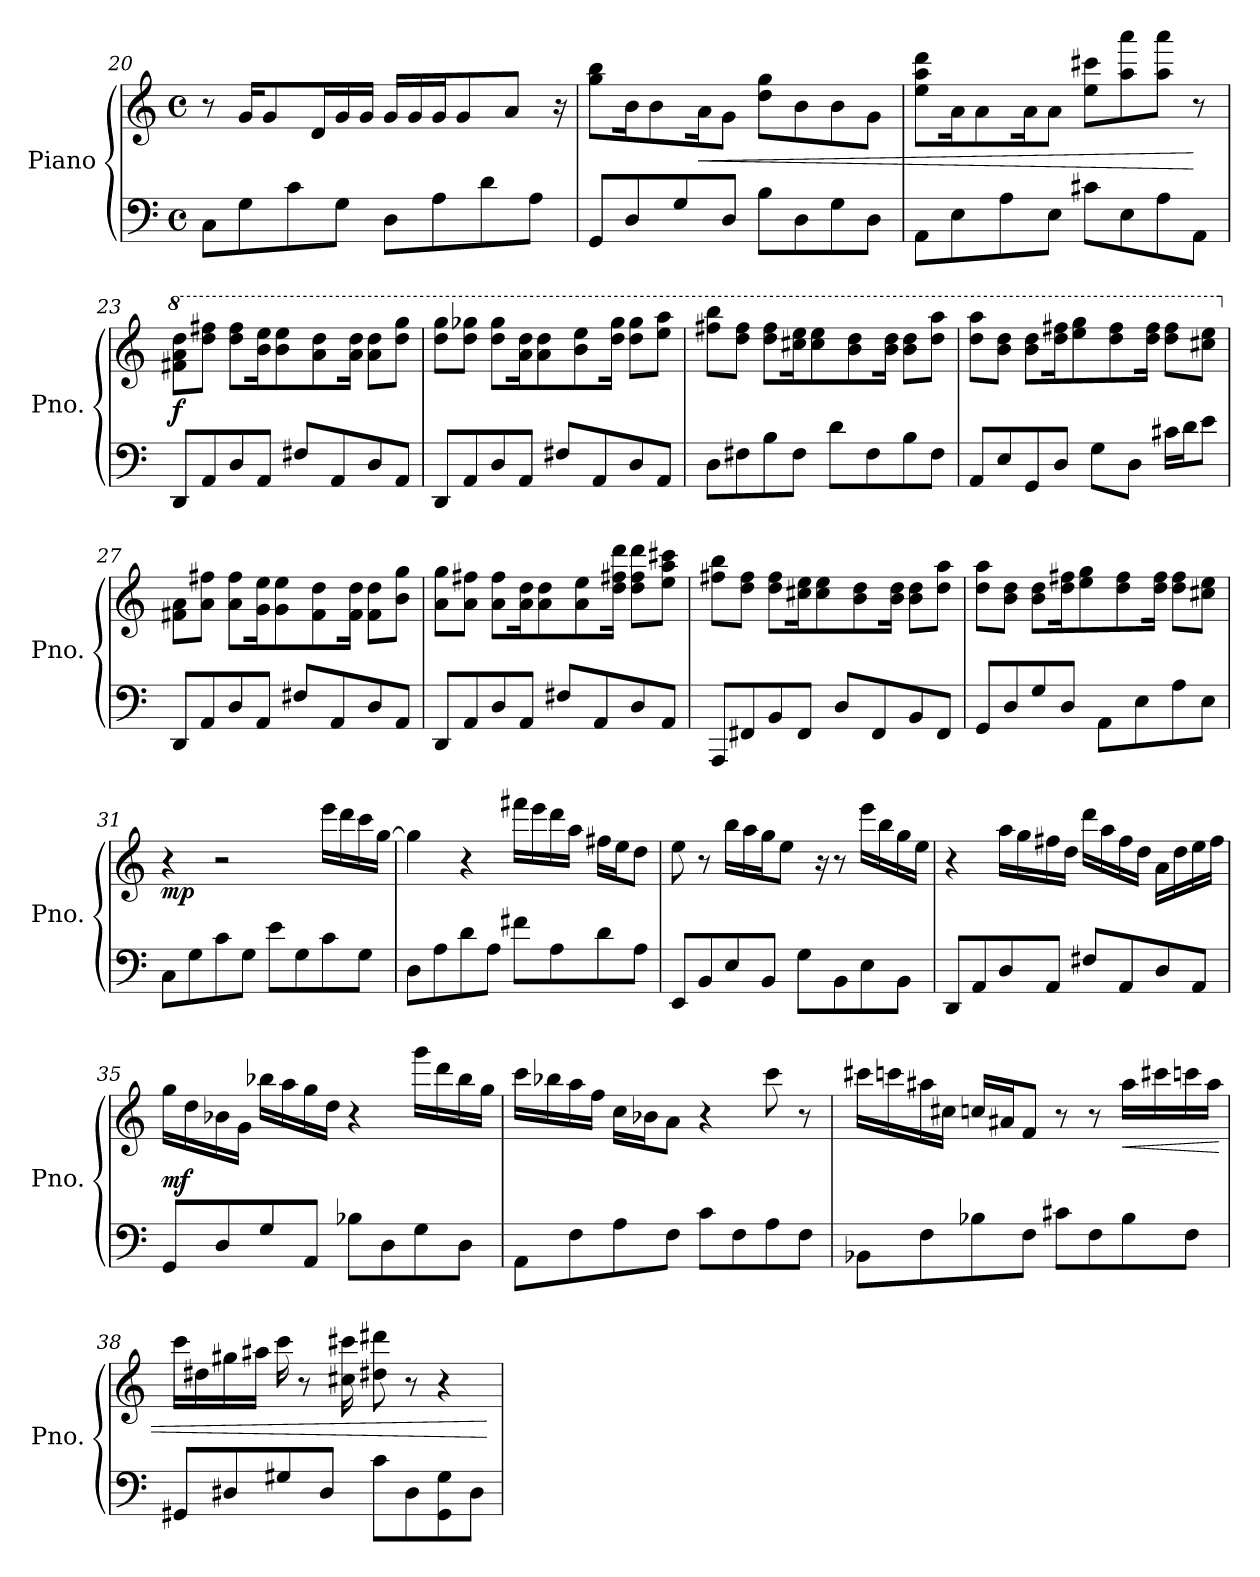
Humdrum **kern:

**kern	**kern	**dynam
*part1	*part1	*part1
*staff2	*staff1	*staff1/2
*I"Piano	*	*
*I'Pno.	*	*
!!LO:LB:g=z
*clefF4	*clefG2	*
*k[]	*k[]	*
*M4/4	*M4/4	*
*met(c)	*met(c)	*
=20	=20	=20
8C\L	8r	.
8G\	16g/KL	.
.	8g/	.
8c\	.	.
.	16d/L	.
8G\J	16g/	.
.	16g/JJ	.
8D\L	16g/LL	.
.	16g/	.
8A\	16g/J	.
.	8g/	.
8d\	.	.
.	8a/J	.
8A\J	.	.
.	16r	.
=21	=21	=21
8GG/L	8gg\ 8bb\L	.
8D/	16b\K	.
.	8b\	.
8G/	.	.
!	!	!LO:HP:b
.	16a\K	<
8D/J	8g\J	.
8B\L	8dd\ 8gg\L	.
8D\	8b\	.
8G\	8b\	.
8D\J	8g\J	.
=22	=22	=22
8AA\L	8ee\ 8aa\ 8ddd\L	.
8E\	16a\K	.
.	8a\	.
8A\	.	.
.	16a\K	.
8E\J	8a\J	.
8c#X\L	8ee\ 8ccc#X\L	.
8E\	8aa\ 8aaa\	.
8A\	8aa\ 8aaa\J	.
8AA\J	8r	[
=23	=23	=23
*	*8va	*
!	!	!LO:DY:a=2
8DD/L	8ff#X\ 8aa\ 8ddd\L	f
8AA/	8ddd\ 8fff#X\J	.
8D/	8ddd\ 8fff#\L	.
8AA/J	16bb\ 16eee\K	.
.	8bb\ 8eee\	.
8F#X/L	.	.
.	8aa\ 8ddd\	.
8AA/	.	.
.	16aa\ 16ddd\Jk	.
8D/	8aa\ 8ddd\L	.
8AA/J	8ddd\ 8ggg\J	.
!!LO:PB:g=z
=24	=24	=24
8DD/L	8ddd\ 8ggg\L	.
8AA/	8ddd\ 8ggg-X\J	.
8D/	8ddd\ 8ggg-\L	.
8AA/J	16aa\ 16ddd\K	.
.	8aa\ 8ddd\	.
8F#X/L	.	.
.	8bb\ 8eee\	.
8AA/	.	.
.	16ddd\ 16ggg-\Jk	.
8D/	8ddd\ 8ggg-\L	.
8AA/J	8eee\ 8aaa\J	.
=25	=25	=25
8D\L	8fff#X\ 8bbb\L	.
8F#X\	8ddd\ 8fff#\J	.
8B\	8ddd\ 8fff#\L	.
8F#\J	16ccc#X\ 16eee\K	.
.	8ccc#\ 8eee\	.
8d\L	.	.
.	8bb\ 8ddd\	.
8F#\	.	.
.	16bb\ 16ddd\Jk	.
8B\	8bb\ 8ddd\L	.
8F#\J	8ddd\ 8aaa\J	.
=26	=26	=26
8AA/L	8ddd\ 8aaa\L	.
8E/	8bb\ 8ddd\J	.
8GG/	8bb\ 8ddd\L	.
8D/J	16ddd\ 16fff#X\K	.
.	8eee\ 8ggg\	.
8G\L	.	.
.	8ddd\ 8fff#\	.
8D\J	.	.
.	16ddd\ 16fff#\Jk	.
16c#X\LL	8ddd\ 8fff#\L	.
16d\J	.	.
8e\J	8ccc#X\ 8eee\J	.
=27	=27	=27
*	*X8va	*
8DD/L	8f#X\ 8a\L	.
8AA/	8a\ 8ff#X\J	.
8D/	8a\ 8ff#\L	.
8AA/J	16g\ 16ee\K	.
.	8g\ 8ee\	.
8F#X/L	.	.
.	8f#\ 8dd\	.
8AA/	.	.
.	16f#\ 16dd\Jk	.
8D/	8f#\ 8dd\L	.
8AA/J	8b\ 8gg\J	.
!!LO:LB:g=z
=28	=28	=28
8DD/L	8a\ 8gg\L	.
8AA/	8a\ 8ff#X\J	.
8D/	8a\ 8ff#\L	.
8AA/J	16a\ 16dd\K	.
.	8a\ 8dd\	.
8F#X/L	.	.
.	8a\ 8ee\	.
8AA/	.	.
.	16dd\ 16ff#X\ 16ddd\Jk	.
8D/	8dd\ 8ff#\ 8ddd\L	.
8AA/J	8ee\ 8aa\ 8ccc#X\J	.
=29	=29	=29
8AAA/L	8ff#X\ 8bb\L	.
8FF#X/	8dd\ 8ff#\J	.
8BB/	8dd\ 8ff#\L	.
8FF#/J	16cc#X\ 16ee\K	.
.	8cc#\ 8ee\	.
8D/L	.	.
.	8b\ 8dd\	.
8FF#/	.	.
.	16b\ 16dd\Jk	.
8BB/	8b\ 8dd\L	.
8FF#/J	8dd\ 8aa\J	.
=30	=30	=30
8GG/L	8dd\ 8aa\L	.
8D/	8b\ 8dd\J	.
8G/	8b\ 8dd\L	.
8D/J	16dd\ 16ff#X\K	.
.	8ee\ 8gg\	.
8AA\L	.	.
.	8dd\ 8ff#\	.
8E\	.	.
.	16dd\ 16ff#\Jk	.
8A\	8dd\ 8ff#\L	.
8E\J	8cc#X\ 8ee\J	.
=31	=31	=31
!	!	!LO:DY:b
8C\L	4r	mp
8G\	.	.
8c\	2r	.
8G\J	.	.
8e\L	.	.
8G\	.	.
8c\	16eee\LL	.
.	16ddd\	.
8G\J	16ccc\	.
.	[16gg\JJ	.
!!LO:LB:g=z
=32	=32	=32
8D\L	4gg\]	.
8A\	.	.
8d\	4r	.
8A\J	.	.
8f#X\L	16fff#X\LL	.
.	16eee\	.
8A\	16ddd\	.
.	16aa\JJ	.
8d\	16ff#X\LL	.
.	16ee\J	.
8A\J	8dd\J	.
=33	=33	=33
8EE/L	8ee\	.
8BB/	8r	.
8E/	16bb\LL	.
.	16aa\	.
8BB/J	16gg\J	.
.	8ee\J	.
8G\L	.	.
.	16r	.
8BB\	8r	.
8E\	16eee\LL	.
.	16bb\	.
8BB\J	16gg\	.
.	16ee\JJ	.
=34	=34	=34
8DD/L	4r	.
8AA/	.	.
8D/	16aa\LL	.
.	16gg\	.
8AA/J	16ff#X\	.
.	16dd\JJ	.
8F#X/L	16ddd\LL	.
.	16aa\	.
8AA/	16ff#\	.
.	16dd\JJ	.
8D/	16a\LL	.
.	16dd\	.
8AA/J	16ee\	.
.	16ff#\JJ	.
!!LO:LB:g=z
=35	=35	=35
!	!	!LO:DY:a=2
8GG/L	16gg\LL	mf
.	16dd\	.
8D/	16b-X\	.
.	16g\JJ	.
8G/	16bb-X\LL	.
.	16aa\	.
8AA/J	16gg\	.
.	16dd\JJ	.
8B-X\L	4r	.
8D\	.	.
8G\	16ggg\LL	.
.	16ddd\	.
8D\J	16bb-\	.
.	16gg\JJ	.
=36	=36	=36
8AA\L	16ccc\LL	.
.	16bb-X\	.
8F\	16aa\	.
.	16ff\JJ	.
8A\	16cc\LL	.
.	16b-X\J	.
8F\J	8a\J	.
8c\L	4r	.
8F\	.	.
8A\	8ccc\	.
8F\J	8r	.
!!LO:LB:g=z
=37	=37	=37
8BB-X\L	16ccc#X\LL	.
.	16cccn\	.
8F\	16aa#X\	.
.	16cc#X\JJ	.
8B-X\	16ccn/LL	.
.	16a#X/J	.
8F\J	8f/J	.
8c#X\L	8r	.
8F\	8r	.
!	!	!LO:HP:b
8B-\	16aa#\LL	<
.	16ccc#X\	.
8F\J	16cccn\	.
.	16aa#\JJ	.
=38	=38	=38
8GG#X/L	16ccc\LL	.
.	16dd#X\	.
8D#X/	16gg#X\	.
.	16aa#X\JJ	.
8G#X/	16ccc\	.
.	8r	.
8D#/J	.	.
.	16cc#X\ 16ccc#X\	.
8c\L	8dd#X\ 8ddd#X\	.
8D#\	8r	.
8GG#\ 8G#\	4r	.
8D#\J	.	.
.	.	[
=	=	=
*-	*-	*-
